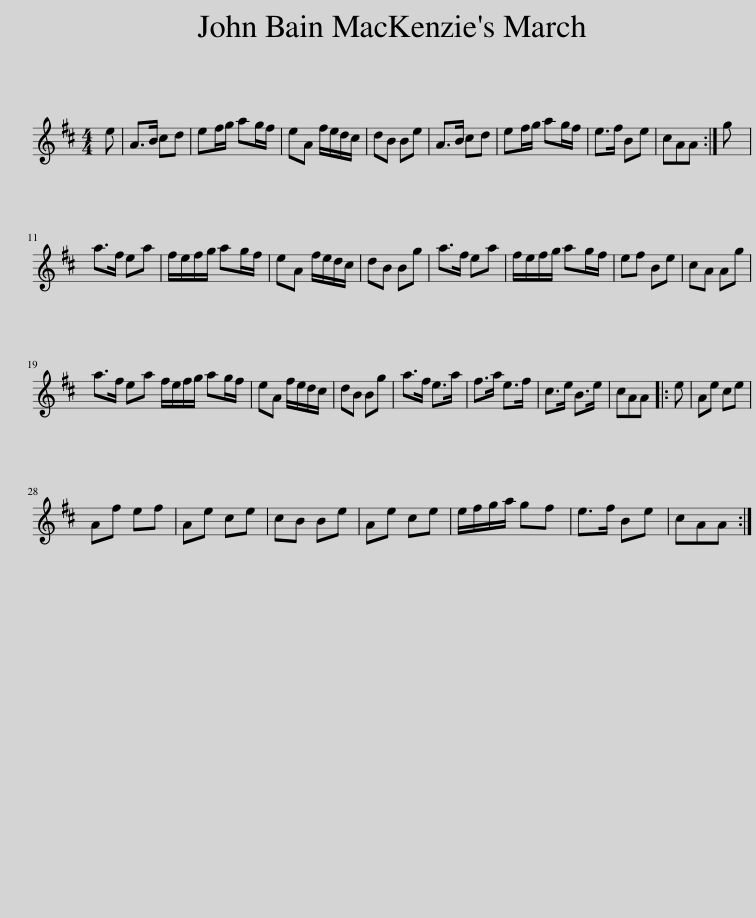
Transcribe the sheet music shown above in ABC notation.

X:1
L:1/8
M:4/4
I:linebreak $
K:D
V:1 treble
V:1
 e | A>B cd | ef/g/ ag/f/ | eA f/e/d/c/ | dB Be | %5
 A>B cd | ef/g/ ag/f/ | e>f Be | cAA :| g |$ %10
 a>f ea | f/e/f/g/ ag/f/ | eA f/e/d/c/ | dB Bg | a>f ea | %15
 f/e/f/g/ ag/f/ | ef Be | cA Ag |$ a>f ea f/e/f/g/ ag/f/ | eA f/e/d/c/ | %20
 dB Bg | a>f e>a | f>a e>f | c>e B>e | cAA |: %25
 e | Ae ce |$ Af ef | Ae ce | cB Be | %30
 Ae ce | e/f/g/a/ gf | e>f Be | cAA :| %34
